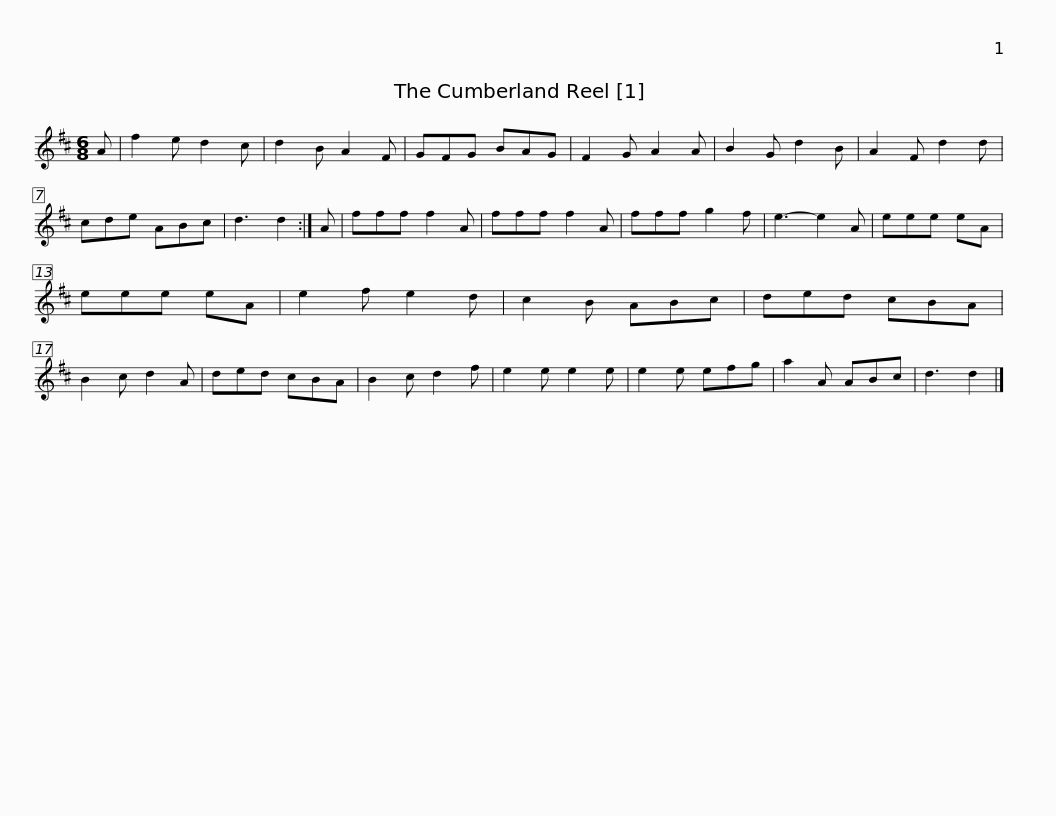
X:1
L:1/8
M:6/8
I:linebreak $
K:D
V:1 treble
V:1
 A | f2 e d2 c | d2 B A2 F | GFG BAG | F2 G A2 A | %5
 B2 G d2 B | A2 F d2 d | cde ABc | d3 d2 :| A |$ %10
 fff f2 A | fff f2 A | fff g2 f | e3- e2 A | eee eA | %15
 eee eA | e2 f e2 d | c2 B ABc | ded cBA |$ B2 c d2 A | %20
 ded cBA | B2 c d2 f | e2 e e2 e | e2 e efg | a2 A ABc | %25
 d3 d2 |] %26
